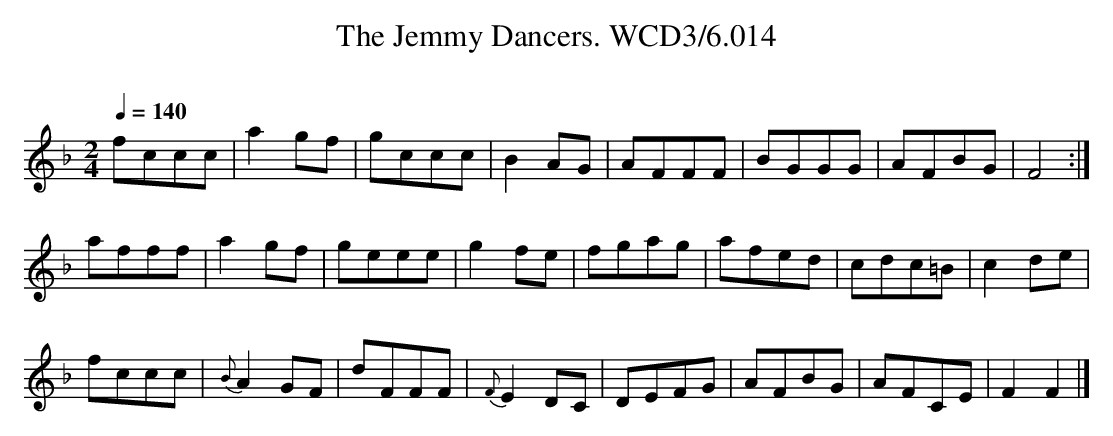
X:1
T:Jemmy Dancers. WCD3/6.014, The
O:
M:2/4
L:1/8
Q:1/4= 140
K:F
fccc|a2 gf|gccc|B2 AG|AFFF|BGGG|AFBG|F4:|
afff|a2 gf|geee|g2 fe|fgag|afed|cdc=B|c2 de|
fccc|{B}A2 GF|dFFF|{F}E2 DC|DEFG|AFBG|AFCE|F2 F2|]
